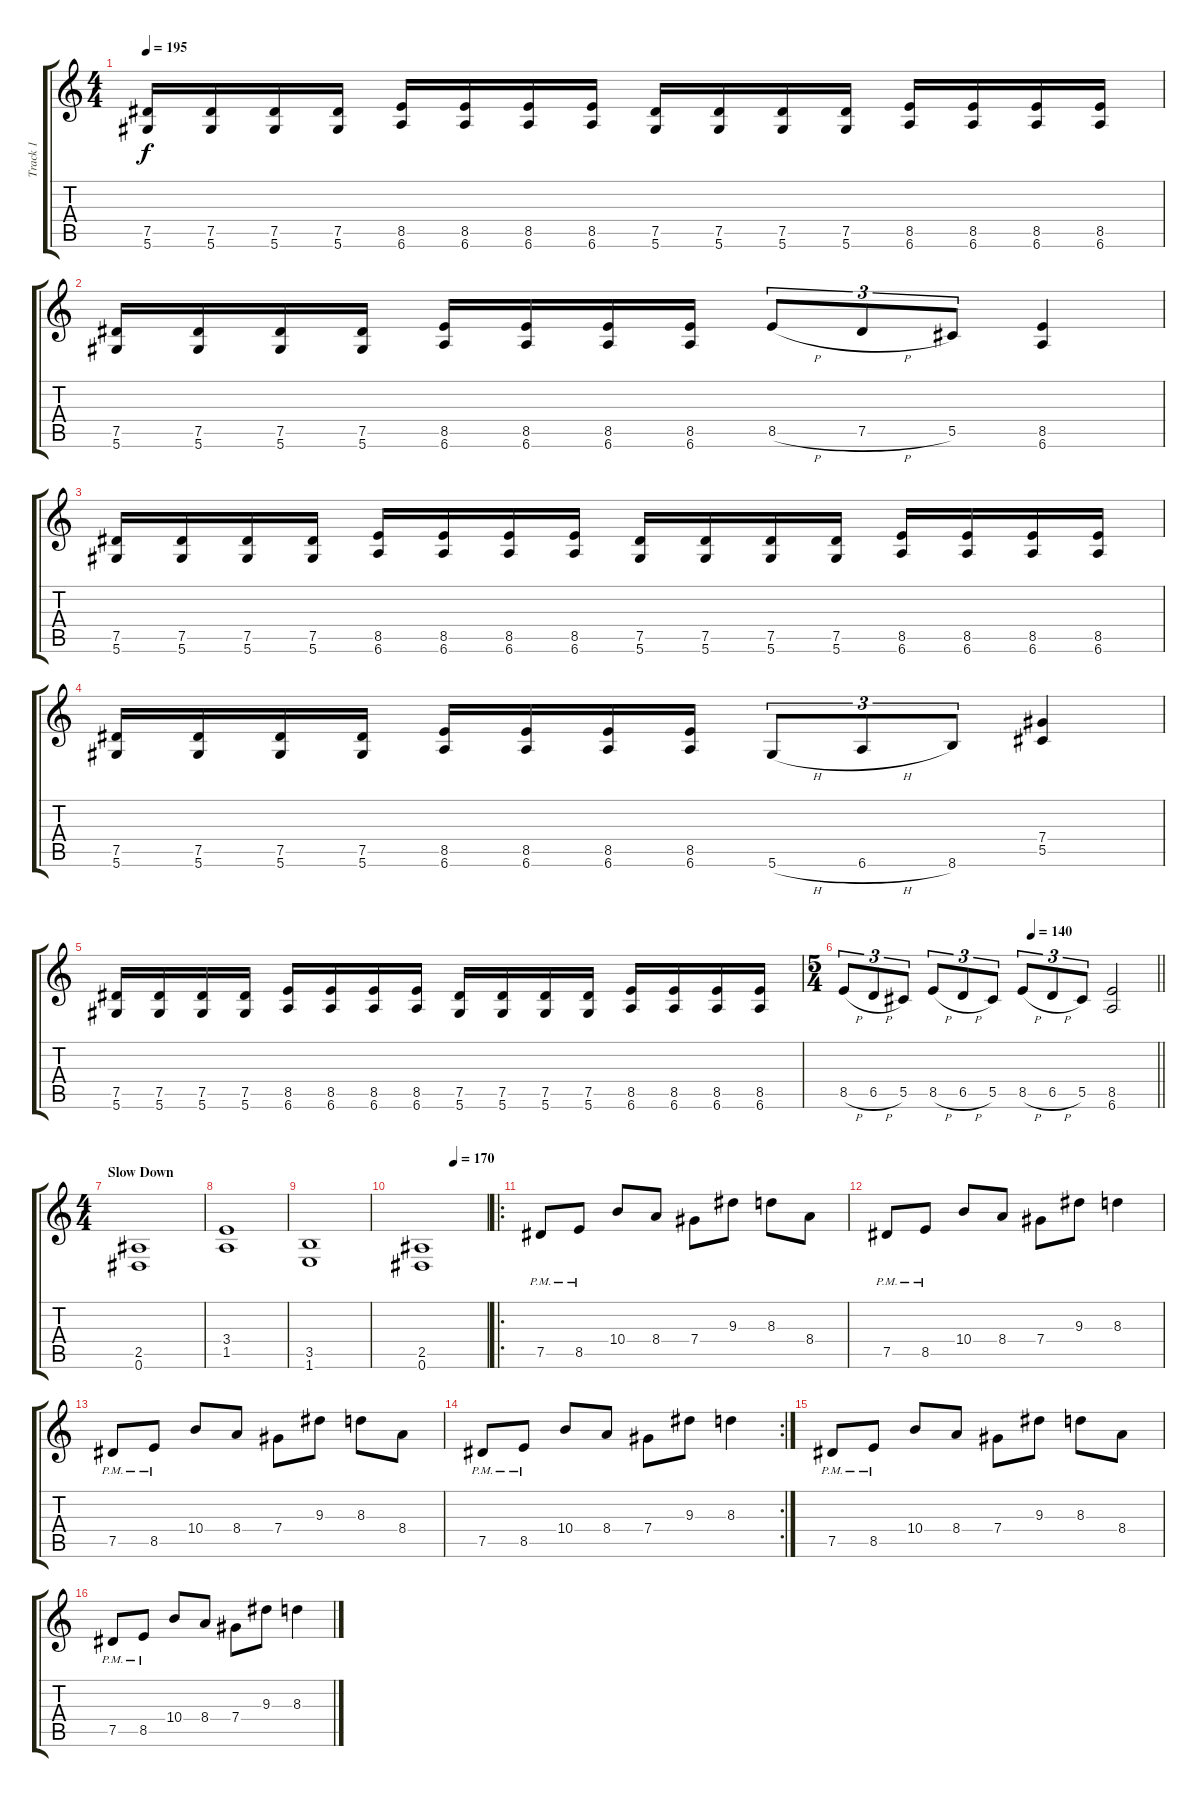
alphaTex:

\track ("Track 1" "Track 1") {instrument distortionguitar}
\staff {score tabs}
\tuning (Eb4 Bb3 Gb3 Db3 Ab2 Eb2) {hide}
\ts (4 4)
\tempo 195
\clef g2
\ks c
(7.5 5.6).16{dy f} (7.5 5.6).16 (7.5 5.6).16 (7.5 5.6).16 (8.5 6.6).16 (8.5 6.6).16 (8.5 6.6).16 (8.5 6.6).16 (7.5 5.6).16 (7.5 5.6).16 (7.5 5.6).16 (7.5 5.6).16 (8.5 6.6).16 (8.5 6.6).16 (8.5 6.6).16 (8.5 6.6).16 |
(7.5 5.6).16 (7.5 5.6).16 (7.5 5.6).16 (7.5 5.6).16 (8.5 6.6).16 (8.5 6.6).16 (8.5 6.6).16 (8.5 6.6).16 8.5{h}.8{tu (3 2)} 7.5{h}.8{tu (3 2)} 5.5.8{tu (3 2)} (8.5 6.6).4 |
(7.5 5.6).16 (7.5 5.6).16 (7.5 5.6).16 (7.5 5.6).16 (8.5 6.6).16 (8.5 6.6).16 (8.5 6.6).16 (8.5 6.6).16 (7.5 5.6).16 (7.5 5.6).16 (7.5 5.6).16 (7.5 5.6).16 (8.5 6.6).16 (8.5 6.6).16 (8.5 6.6).16 (8.5 6.6).16 |
(7.5 5.6).16 (7.5 5.6).16 (7.5 5.6).16 (7.5 5.6).16 (8.5 6.6).16 (8.5 6.6).16 (8.5 6.6).16 (8.5 6.6).16 5.6{h}.8{tu (3 2)} 6.6{h}.8{tu (3 2)} 8.6.8{tu (3 2)} (7.4 5.5).4 |
(7.5 5.6).16 (7.5 5.6).16 (7.5 5.6).16 (7.5 5.6).16 (8.5 6.6).16 (8.5 6.6).16 (8.5 6.6).16 (8.5 6.6).16 (7.5 5.6).16 (7.5 5.6).16 (7.5 5.6).16 (7.5 5.6).16 (8.5 6.6).16 (8.5 6.6).16 (8.5 6.6).16 (8.5 6.6).16 |
\ts (5 4)
\tempo (140 0.6)
\barLineRight lightlight
8.5{h}.8{tu (3 2)} 6.5{h}.8{tu (3 2)} 5.5.8{tu (3 2)} 8.5{h}.8{tu (3 2)} 6.5{h}.8{tu (3 2)} 5.5.8{tu (3 2)} 8.5{h}.8{tu (3 2)} 6.5{h}.8{tu (3 2)} 5.5.8{tu (3 2)} (8.5 6.6).2 |
\ts (4 4)
\section ("" "Slow Down")
(2.5 0.6).1 |
(3.4 1.5).1 |
(3.5 1.6).1 |
\tempo (170 0.5)
(2.5 0.6).1 |
\ro
7.5{pm}.8 8.5{pm}.8 10.4.8 8.4.8 7.4.8 9.3.8 8.3.8 8.4.8 |
7.5{pm}.8 8.5{pm}.8 10.4.8 8.4.8 7.4.8 9.3.8 8.3.4 |
7.5{pm}.8 8.5{pm}.8 10.4.8 8.4.8 7.4.8 9.3.8 8.3.8 8.4.8 |
\rc 2
7.5{pm}.8 8.5{pm}.8 10.4.8 8.4.8 7.4.8 9.3.8 8.3.4 |
7.5{pm}.8 8.5{pm}.8 10.4.8 8.4.8 7.4.8 9.3.8 8.3.8 8.4.8 |
7.5{pm}.8 8.5{pm}.8 10.4.8 8.4.8 7.4.8 9.3.8 8.3.4
